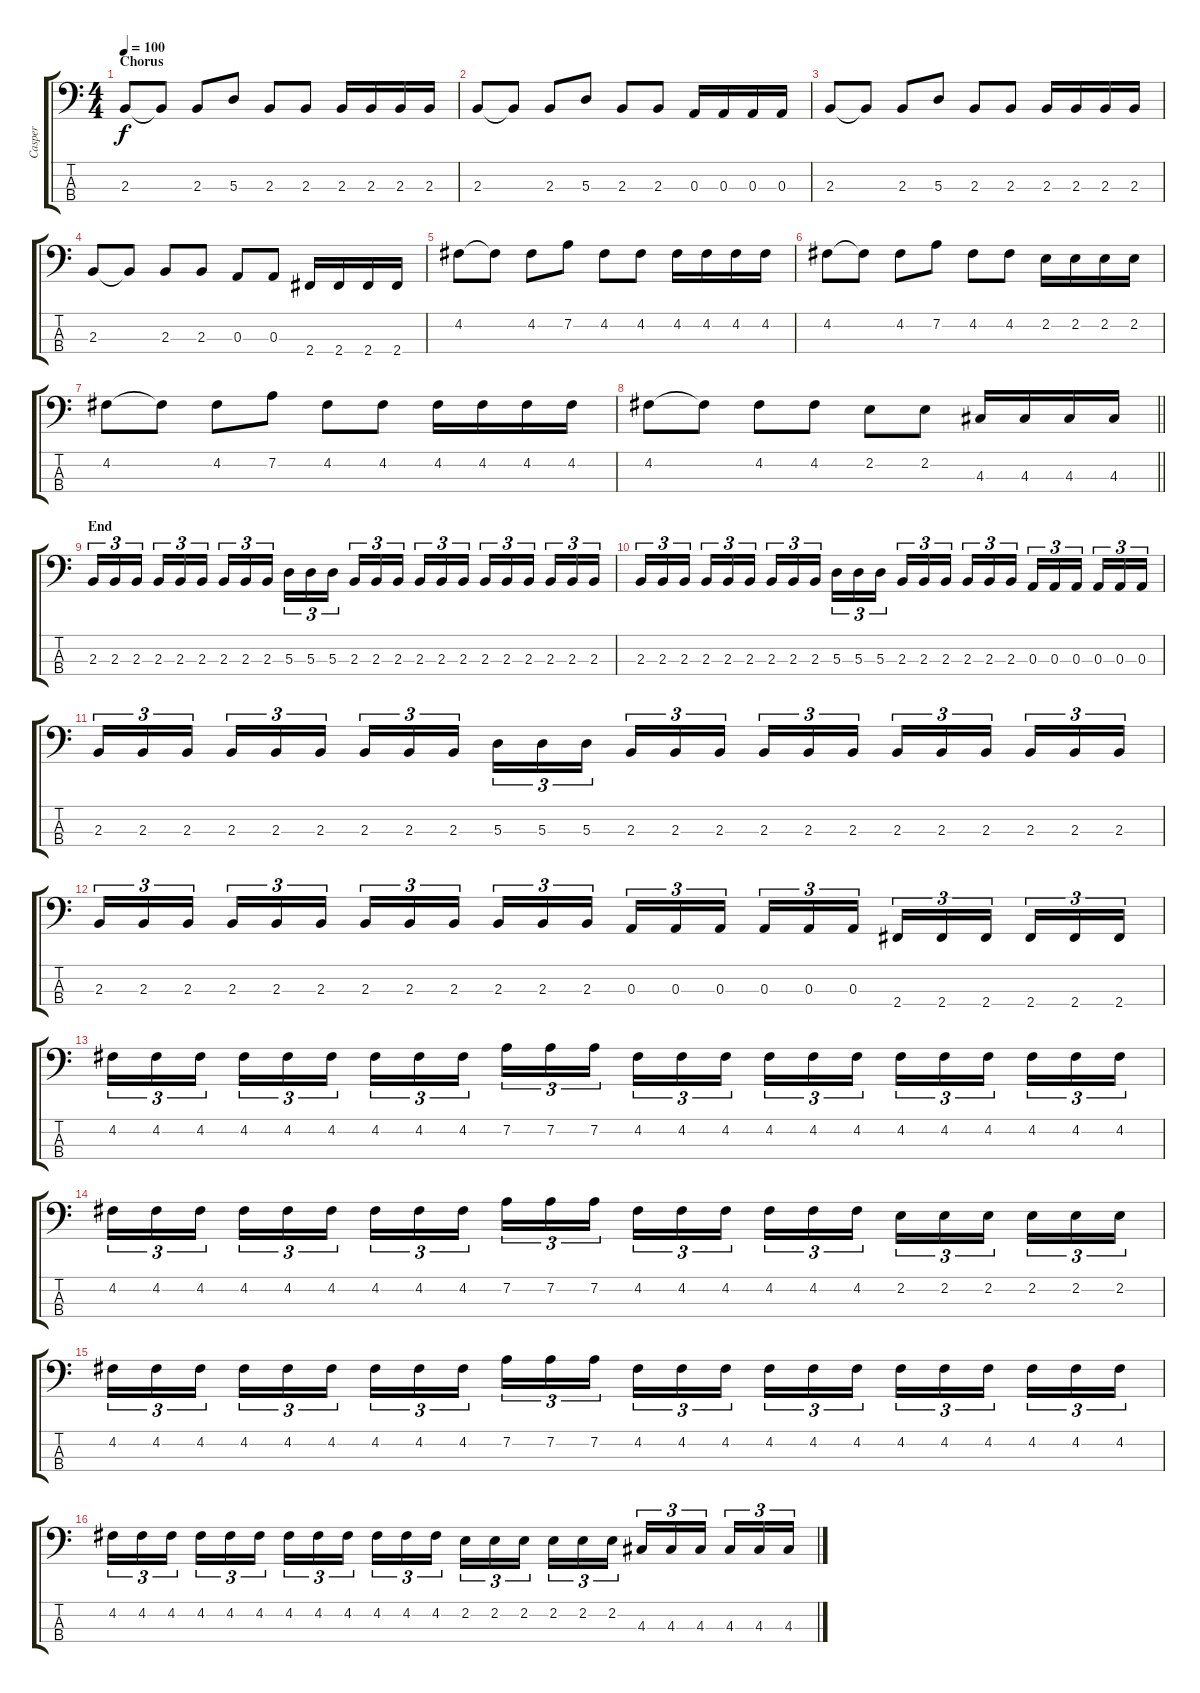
\track ("Casper" "Casper") {instrument electricbasspick}
\staff {score tabs}
\tuning (G2 D2 A1 E1) {hide}
\ts (4 4)
\section ("" "Chorus")
\tempo 100
\clef f4
\ks c
2.3.8{dy f} 2.3{t}.8 2.3.8 5.3.8 2.3.8 2.3.8 2.3.16 2.3.16 2.3.16 2.3.16 |
2.3.8 2.3{t}.8 2.3.8 5.3.8 2.3.8 2.3.8 0.3.16 0.3.16 0.3.16 0.3.16 |
2.3.8 2.3{t}.8 2.3.8 5.3.8 2.3.8 2.3.8 2.3.16 2.3.16 2.3.16 2.3.16 |
2.3.8 2.3{t}.8 2.3.8 2.3.8 0.3.8 0.3.8 2.4.16 2.4.16 2.4.16 2.4.16 |
4.2.8 4.2{t}.8 4.2.8 7.2.8 4.2.8 4.2.8 4.2.16 4.2.16 4.2.16 4.2.16 |
4.2.8 4.2{t}.8 4.2.8 7.2.8 4.2.8 4.2.8 2.2.16 2.2.16 2.2.16 2.2.16 |
4.2.8 4.2{t}.8 4.2.8 7.2.8 4.2.8 4.2.8 4.2.16 4.2.16 4.2.16 4.2.16 |
\barLineRight lightlight
4.2.8 4.2{t}.8 4.2.8 4.2.8 2.2.8 2.2.8 4.3.16 4.3.16 4.3.16 4.3.16 |
\section ("" "End")
2.3.16{tu (3 2)} 2.3.16{tu (3 2)} 2.3.16{tu (3 2)} 2.3.16{tu (3 2)} 2.3.16{tu (3 2)} 2.3.16{tu (3 2)} 2.3.16{tu (3 2)} 2.3.16{tu (3 2)} 2.3.16{tu (3 2)} 5.3.16{tu (3 2)} 5.3.16{tu (3 2)} 5.3.16{tu (3 2)} 2.3.16{tu (3 2)} 2.3.16{tu (3 2)} 2.3.16{tu (3 2)} 2.3.16{tu (3 2)} 2.3.16{tu (3 2)} 2.3.16{tu (3 2)} 2.3.16{tu (3 2)} 2.3.16{tu (3 2)} 2.3.16{tu (3 2)} 2.3.16{tu (3 2)} 2.3.16{tu (3 2)} 2.3.16{tu (3 2)} |
2.3.16{tu (3 2)} 2.3.16{tu (3 2)} 2.3.16{tu (3 2)} 2.3.16{tu (3 2)} 2.3.16{tu (3 2)} 2.3.16{tu (3 2)} 2.3.16{tu (3 2)} 2.3.16{tu (3 2)} 2.3.16{tu (3 2)} 5.3.16{tu (3 2)} 5.3.16{tu (3 2)} 5.3.16{tu (3 2)} 2.3.16{tu (3 2)} 2.3.16{tu (3 2)} 2.3.16{tu (3 2)} 2.3.16{tu (3 2)} 2.3.16{tu (3 2)} 2.3.16{tu (3 2)} 0.3.16{tu (3 2)} 0.3.16{tu (3 2)} 0.3.16{tu (3 2)} 0.3.16{tu (3 2)} 0.3.16{tu (3 2)} 0.3.16{tu (3 2)} |
2.3.16{tu (3 2)} 2.3.16{tu (3 2)} 2.3.16{tu (3 2)} 2.3.16{tu (3 2)} 2.3.16{tu (3 2)} 2.3.16{tu (3 2)} 2.3.16{tu (3 2)} 2.3.16{tu (3 2)} 2.3.16{tu (3 2)} 5.3.16{tu (3 2)} 5.3.16{tu (3 2)} 5.3.16{tu (3 2)} 2.3.16{tu (3 2)} 2.3.16{tu (3 2)} 2.3.16{tu (3 2)} 2.3.16{tu (3 2)} 2.3.16{tu (3 2)} 2.3.16{tu (3 2)} 2.3.16{tu (3 2)} 2.3.16{tu (3 2)} 2.3.16{tu (3 2)} 2.3.16{tu (3 2)} 2.3.16{tu (3 2)} 2.3.16{tu (3 2)} |
2.3.16{tu (3 2)} 2.3.16{tu (3 2)} 2.3.16{tu (3 2)} 2.3.16{tu (3 2)} 2.3.16{tu (3 2)} 2.3.16{tu (3 2)} 2.3.16{tu (3 2)} 2.3.16{tu (3 2)} 2.3.16{tu (3 2)} 2.3.16{tu (3 2)} 2.3.16{tu (3 2)} 2.3.16{tu (3 2)} 0.3.16{tu (3 2)} 0.3.16{tu (3 2)} 0.3.16{tu (3 2)} 0.3.16{tu (3 2)} 0.3.16{tu (3 2)} 0.3.16{tu (3 2)} 2.4.16{tu (3 2)} 2.4.16{tu (3 2)} 2.4.16{tu (3 2)} 2.4.16{tu (3 2)} 2.4.16{tu (3 2)} 2.4.16{tu (3 2)} |
4.2.16{tu (3 2)} 4.2.16{tu (3 2)} 4.2.16{tu (3 2)} 4.2.16{tu (3 2)} 4.2.16{tu (3 2)} 4.2.16{tu (3 2)} 4.2.16{tu (3 2)} 4.2.16{tu (3 2)} 4.2.16{tu (3 2)} 7.2.16{tu (3 2)} 7.2.16{tu (3 2)} 7.2.16{tu (3 2)} 4.2.16{tu (3 2)} 4.2.16{tu (3 2)} 4.2.16{tu (3 2)} 4.2.16{tu (3 2)} 4.2.16{tu (3 2)} 4.2.16{tu (3 2)} 4.2.16{tu (3 2)} 4.2.16{tu (3 2)} 4.2.16{tu (3 2)} 4.2.16{tu (3 2)} 4.2.16{tu (3 2)} 4.2.16{tu (3 2)} |
4.2.16{tu (3 2)} 4.2.16{tu (3 2)} 4.2.16{tu (3 2)} 4.2.16{tu (3 2)} 4.2.16{tu (3 2)} 4.2.16{tu (3 2)} 4.2.16{tu (3 2)} 4.2.16{tu (3 2)} 4.2.16{tu (3 2)} 7.2.16{tu (3 2)} 7.2.16{tu (3 2)} 7.2.16{tu (3 2)} 4.2.16{tu (3 2)} 4.2.16{tu (3 2)} 4.2.16{tu (3 2)} 4.2.16{tu (3 2)} 4.2.16{tu (3 2)} 4.2.16{tu (3 2)} 2.2.16{tu (3 2)} 2.2.16{tu (3 2)} 2.2.16{tu (3 2)} 2.2.16{tu (3 2)} 2.2.16{tu (3 2)} 2.2.16{tu (3 2)} |
4.2.16{tu (3 2)} 4.2.16{tu (3 2)} 4.2.16{tu (3 2)} 4.2.16{tu (3 2)} 4.2.16{tu (3 2)} 4.2.16{tu (3 2)} 4.2.16{tu (3 2)} 4.2.16{tu (3 2)} 4.2.16{tu (3 2)} 7.2.16{tu (3 2)} 7.2.16{tu (3 2)} 7.2.16{tu (3 2)} 4.2.16{tu (3 2)} 4.2.16{tu (3 2)} 4.2.16{tu (3 2)} 4.2.16{tu (3 2)} 4.2.16{tu (3 2)} 4.2.16{tu (3 2)} 4.2.16{tu (3 2)} 4.2.16{tu (3 2)} 4.2.16{tu (3 2)} 4.2.16{tu (3 2)} 4.2.16{tu (3 2)} 4.2.16{tu (3 2)} |
4.2.16{tu (3 2)} 4.2.16{tu (3 2)} 4.2.16{tu (3 2)} 4.2.16{tu (3 2)} 4.2.16{tu (3 2)} 4.2.16{tu (3 2)} 4.2.16{tu (3 2)} 4.2.16{tu (3 2)} 4.2.16{tu (3 2)} 4.2.16{tu (3 2)} 4.2.16{tu (3 2)} 4.2.16{tu (3 2)} 2.2.16{tu (3 2)} 2.2.16{tu (3 2)} 2.2.16{tu (3 2)} 2.2.16{tu (3 2)} 2.2.16{tu (3 2)} 2.2.16{tu (3 2)} 4.3.16{tu (3 2)} 4.3.16{tu (3 2)} 4.3.16{tu (3 2)} 4.3.16{tu (3 2)} 4.3.16{tu (3 2)} 4.3.16{tu (3 2)}
